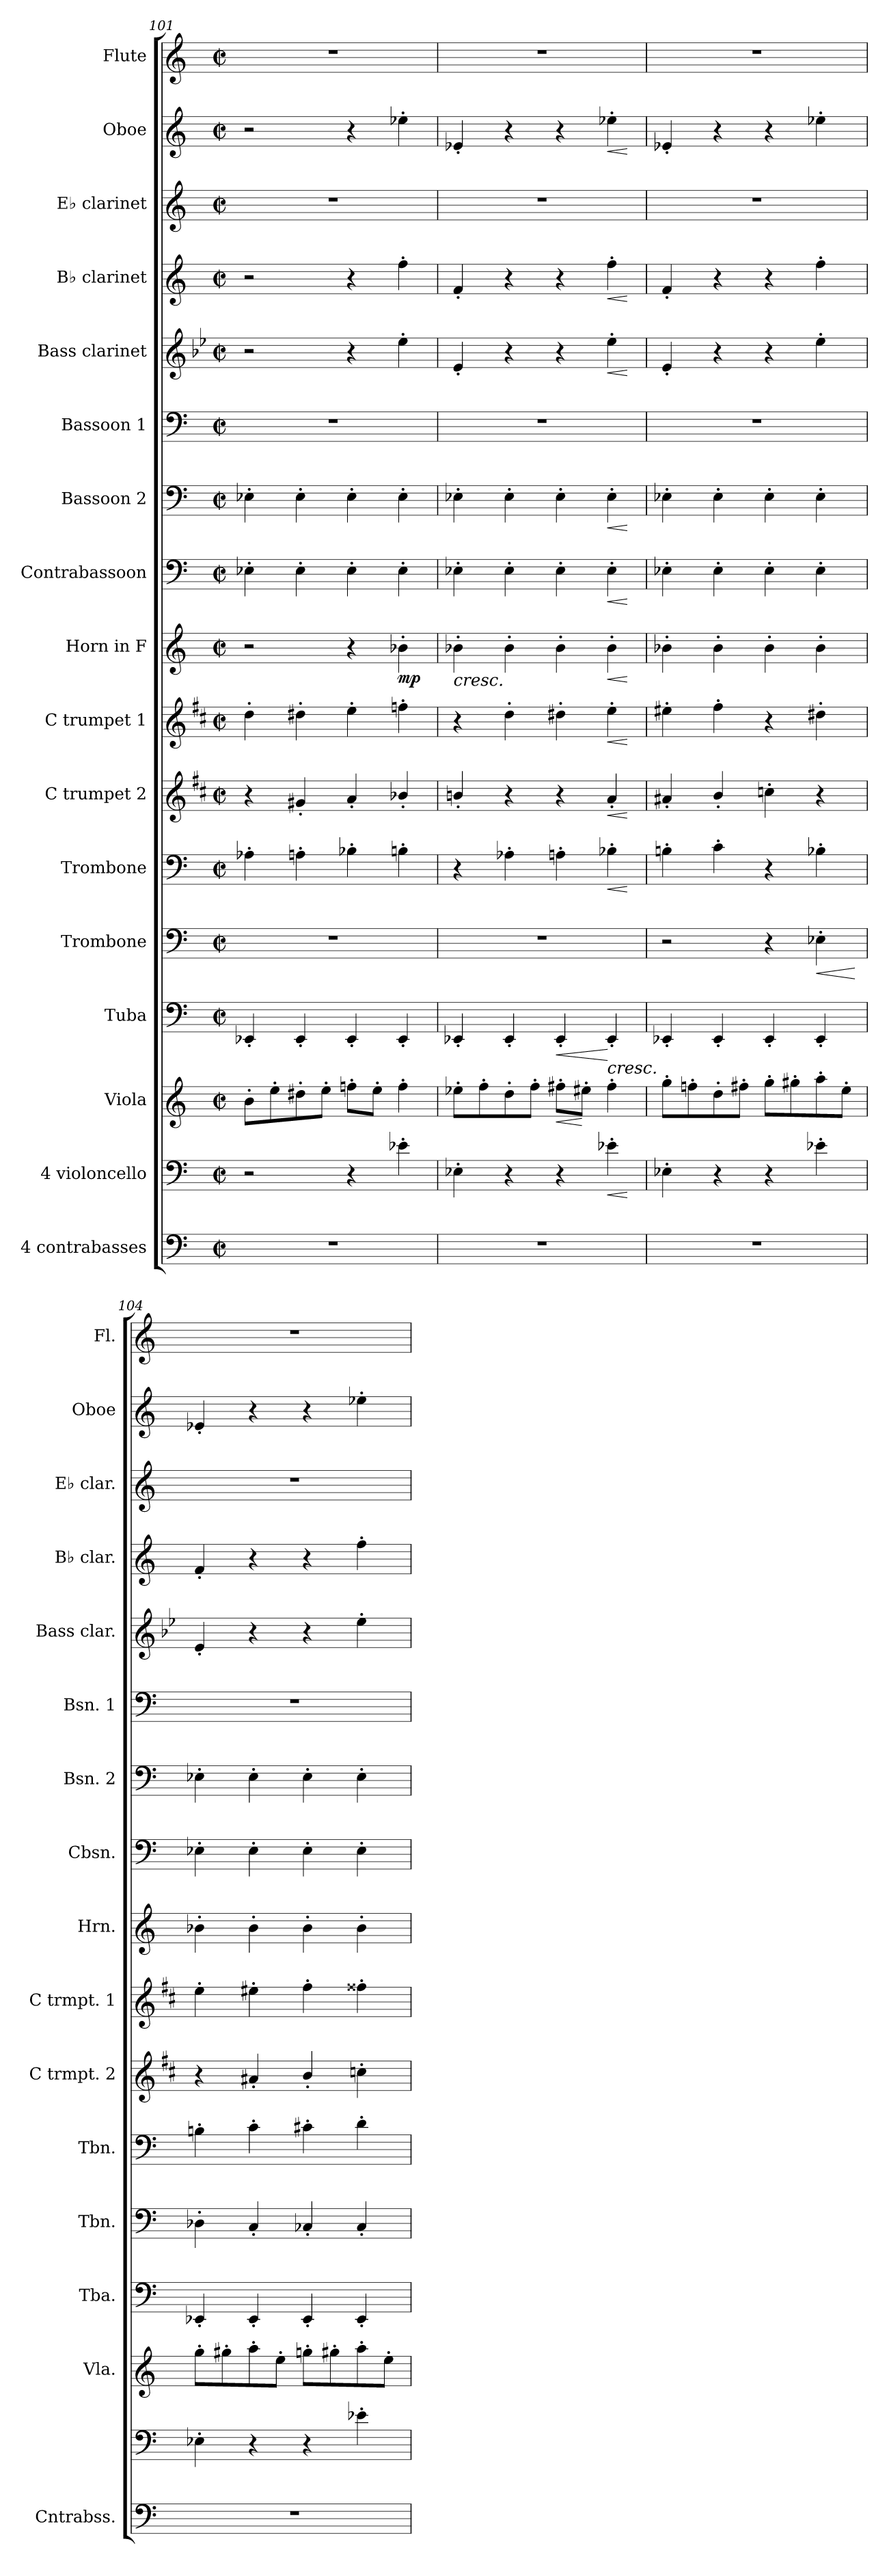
**kern	**kern	**dynam	**kern	**dynam	**kern	**dynam	**kern	**dynam	**kern	**dynam	**kern	**dynam	**kern	**dynam	**kern	**dynam	**kern	**dynam	**kern	**dynam	**kern	**kern	**dynam	**kern	**dynam	**kern	**kern	**dynam	**kern
*part17	*part16	*part16	*part15	*part15	*part14	*part14	*part13	*part13	*part12	*part12	*part11	*part11	*part10	*part10	*part9	*part9	*part8	*part8	*part7	*part7	*part6	*part5	*part5	*part4	*part4	*part3	*part2	*part2	*part1
*staff17	*staff16	*staff16	*staff15	*staff15	*staff14	*staff14	*staff13	*staff13	*staff12	*staff12	*staff11	*staff11	*staff10	*staff10	*staff9	*staff9	*staff8	*staff8	*staff7	*staff7	*staff6	*staff5	*staff5	*staff4	*staff4	*staff3	*staff2	*staff2	*staff1
*I"4 contrabasses	*I"4 violoncello	*	*I"Viola	*	*I"Tuba	*	*I"Trombone	*	*I"Trombone	*	*I"C trumpet 2	*	*I"C trumpet 1	*	*I"Horn in F	*	*I"Contrabassoon	*	*I"Bassoon 2	*	*I"Bassoon 1	*I"Bass clarinet	*	*I"B♭ clarinet	*	*I"E♭ clarinet	*I"Oboe	*	*I"Flute
*I'Cntrabss.	*	*	*I'Vla.	*	*I'Tba.	*	*I'Tbn.	*	*I'Tbn.	*	*I'C trmpt. 2	*	*I'C trmpt. 1	*	*I'Hrn.	*	*I'Cbsn.	*	*I'Bsn. 2	*	*I'Bsn. 1	*I'Bass clar.	*	*I'B♭ clar.	*	*I'E♭ clar.	*I'Oboe	*	*I'Fl.
*clefF4	*clefF4	*	*clefG2	*	*clefF4	*	*clefF4	*	*clefF4	*	*clefG2	*	*clefG2	*	*clefG2	*	*clefF4	*	*clefF4	*	*clefF4	*clefG2	*	*clefG2	*	*clefG2	*clefG2	*	*clefG2
*ITrd7c12	*	*	*	*	*	*	*	*	*	*	*ITrd1c2	*	*ITrd1c2	*	*ITrd4c7	*	*ITrd7c12	*	*	*	*	*ITrd8c14	*	*ITrd1c2	*	*ITrd1c2	*	*	*
*k[]	*k[]	*	*k[]	*	*k[]	*	*k[]	*	*k[]	*	*k[]	*	*k[]	*	*k[b-]	*	*k[]	*	*k[]	*	*k[]	*k[b-e-]	*	*k[b-e-]	*	*k[b-e-]	*k[]	*	*k[]
*M2/2	*M2/2	*	*M2/2	*	*M2/2	*	*M2/2	*	*M2/2	*	*M2/2	*	*M2/2	*	*M2/2	*	*M2/2	*	*M2/2	*	*M2/2	*M2/2	*	*M2/2	*	*M2/2	*M2/2	*	*M2/2
*met(c|)	*met(c|)	*	*met(c|)	*	*met(c|)	*	*met(c|)	*	*met(c|)	*	*met(c|)	*	*met(c|)	*	*met(c|)	*	*met(c|)	*	*met(c|)	*	*met(c|)	*met(c|)	*	*met(c|)	*	*met(c|)	*met(c|)	*	*met(c|)
=101	=101	=101	=101	=101	=101	=101	=101	=101	=101	=101	=101	=101	=101	=101	=101	=101	=101	=101	=101	=101	=101	=101	=101	=101	=101	=101	=101	=101	=101
1r	2r	.	8b'\L	.	4EE-X'/	.	1r	.	4A-X'\	.	4r	.	4cc'\	.	2r	.	4EE-X'\	.	4E-X'\	.	1r	2r	.	2r	.	1r	2r	.	1r
.	.	.	8ee'\	.	.	.	.	.	.	.	.	.	.	.	.	.	.	.	.	.	.	.	.	.	.	.	.	.	.
.	.	.	8dd#X'\	.	4EE-'/	.	.	.	4An'\	.	4f#X'/	.	4cc#X'\	.	.	.	4EE-'\	.	4E-'\	.	.	.	.	.	.	.	.	.	.
.	.	.	8ee'\J	.	.	.	.	.	.	.	.	.	.	.	.	.	.	.	.	.	.	.	.	.	.	.	.	.	.
.	4r	.	8ffn'\L	.	4EE-'/	.	.	.	4B-X'\	.	4g'/	.	4dd'\	.	4r	.	4EE-'\	.	4E-'\	.	.	4r	.	4r	.	.	4r	.	.
.	.	.	8ee'\J	.	.	.	.	.	.	.	.	.	.	.	.	.	.	.	.	.	.	.	.	.	.	.	.	.	.
!	!	!	!	!	!	!	!	!	!	!	!	!	!	!	!	!LO:DY:b	!	!	!	!	!	!	!	!	!	!	!	!	!
.	4e-X'\	.	4ff'\	.	4EE-'/	.	.	.	4Bn'\	.	4a-X'/	.	4ee-X'\	.	4e-X'\	mp	4EE-'\	.	4E-'\	.	.	4e-'\	.	4ee-'\	.	.	4ee-X'\	.	.
=102	=102	=102	=102	=102	=102	=102	=102	=102	=102	=102	=102	=102	=102	=102	=102	=102	=102	=102	=102	=102	=102	=102	=102	=102	=102	=102	=102	=102	=102
!	!	!	!	!	!	!	!	!	!	!	!	!	!	!	!LO:TX:b:i:t=cresc.	!	!	!	!	!	!	!	!	!	!	!	!	!	!
1r	4E-X'\	.	8ee-X'\L	.	4EE-X'/	.	1r	.	4r	.	4an'/	.	4r	.	4e-X'\	.	4EE-X'\	.	4E-X'\	.	1r	4E-'/	.	4e-'/	.	1r	4e-X'/	.	1r
.	.	.	8ff'\	.	.	.	.	.	.	.	.	.	.	.	.	.	.	.	.	.	.	.	.	.	.	.	.	.	.
.	4r	.	8dd'\	.	4EE-'/	.	.	.	4A-X'\	.	4r	.	4cc'\	.	4e-'\	.	4EE-'\	.	4E-'\	.	.	4r	.	4r	.	.	4r	.	.
.	.	.	8ff'\J	.	.	.	.	.	.	.	.	.	.	.	.	.	.	.	.	.	.	.	.	.	.	.	.	.	.
!	!	!	!	!LO:HP:b	!	!LO:HP:b	!	!	!	!	!	!	!	!	!	!	!	!	!	!	!	!	!	!	!	!	!	!	!
.	4r	.	8ff#X'\L	<	4EE-'/	<	.	.	4An'\	.	4r	.	4cc#X'\	.	4e-'\	.	4EE-'\	.	4E-'\	.	.	4r	.	4r	.	.	4r	.	.
.	.	.	8ee#X'\J	[	.	.	.	.	.	.	.	.	.	.	.	.	.	.	.	.	.	.	.	.	.	.	.	.	.
!	!	!	!LO:TX:a:i:t=cresc.	!	!	!	!	!	!	!	!	!	!	!	!	!	!	!	!	!	!	!	!	!	!	!	!	!	!
!	!	!LO:HP:b	!	!	!	!	!	!	!	!LO:HP:b	!	!LO:HP:b	!	!LO:HP:b	!	!LO:HP:b	!	!LO:HP:b	!	!LO:HP:b	!	!	!LO:HP:b	!	!LO:HP:b	!	!	!LO:HP:b	!
.	4e-X'\	<	4ff#'\	.	4EE-'/	[	.	.	4B-X'\	<	4g'/	<	4dd'\	<	4e-'\	<	4EE-'\	<	4E-'\	<	.	4e-'\	<	4ee-'\	<	.	4ee-X'\	<	.
.	.	[	.	.	.	.	.	.	.	[	.	[	.	[	.	[	.	[	.	[	.	.	[	.	[	.	.	[	.
!!LO:PB:g=z
=103	=103	=103	=103	=103	=103	=103	=103	=103	=103	=103	=103	=103	=103	=103	=103	=103	=103	=103	=103	=103	=103	=103	=103	=103	=103	=103	=103	=103	=103
1r	4E-X'\	.	8gg'\L	.	4EE-X'/	.	2r	.	4Bn'\	.	4g#X'/	.	4dd#X'\	.	4e-X'\	.	4EE-X'\	.	4E-X'\	.	1r	4E-'/	.	4e-'/	.	1r	4e-X'/	.	1r
.	.	.	8ffn'\	.	.	.	.	.	.	.	.	.	.	.	.	.	.	.	.	.	.	.	.	.	.	.	.	.	.
.	4r	.	8dd'\	.	4EE-'/	.	.	.	4c'\	.	4a'/	.	4ee'\	.	4e-'\	.	4EE-'\	.	4E-'\	.	.	4r	.	4r	.	.	4r	.	.
.	.	.	8ff#X'\J	.	.	.	.	.	.	.	.	.	.	.	.	.	.	.	.	.	.	.	.	.	.	.	.	.	.
.	4r	.	8gg'\L	.	4EE-'/	.	4r	.	4r	.	4b-X'\	.	4r	.	4e-'\	.	4EE-'\	.	4E-'\	.	.	4r	.	4r	.	.	4r	.	.
.	.	.	8gg#X'\	.	.	.	.	.	.	.	.	.	.	.	.	.	.	.	.	.	.	.	.	.	.	.	.	.	.
!	!	!	!	!	!	!	!	!LO:HP:b	!	!	!	!	!	!	!	!	!	!	!	!	!	!	!	!	!	!	!	!	!
.	4e-X'\	.	8aa'\	.	4EE-'/	.	4E-X'\	<	4B-X'\	.	4r	.	4cc#X'\	.	4e-'\	.	4EE-'\	.	4E-'\	.	.	4e-'\	.	4ee-'\	.	.	4ee-X'\	.	.
.	.	.	8ee'\J	.	.	.	.	.	.	.	.	.	.	.	.	.	.	.	.	.	.	.	.	.	.	.	.	.	.
.	.	.	.	.	.	.	.	[	.	.	.	.	.	.	.	.	.	.	.	.	.	.	.	.	.	.	.	.	.
=104	=104	=104	=104	=104	=104	=104	=104	=104	=104	=104	=104	=104	=104	=104	=104	=104	=104	=104	=104	=104	=104	=104	=104	=104	=104	=104	=104	=104	=104
1r	4E-X'\	.	8gg'\L	.	4EE-X'/	.	4D-X'\	.	4Bn'\	.	4r	.	4dd'\	.	4e-X'\	.	4EE-X'\	.	4E-X'\	.	1r	4E-'/	.	4e-'/	.	1r	4e-X'/	.	1r
.	.	.	8gg#X'\	.	.	.	.	.	.	.	.	.	.	.	.	.	.	.	.	.	.	.	.	.	.	.	.	.	.
.	4r	.	8aa'\	.	4EE-'/	.	4C'/	.	4c'\	.	4g#X'/	.	4dd#X'\	.	4e-'\	.	4EE-'\	.	4E-'\	.	.	4r	.	4r	.	.	4r	.	.
.	.	.	8ee'\J	.	.	.	.	.	.	.	.	.	.	.	.	.	.	.	.	.	.	.	.	.	.	.	.	.	.
.	4r	.	8ggn'\L	.	4EE-'/	.	4C-X'/	.	4c#X'\	.	4a'/	.	4ee'\	.	4e-'\	.	4EE-'\	.	4E-'\	.	.	4r	.	4r	.	.	4r	.	.
.	.	.	8gg#X'\	.	.	.	.	.	.	.	.	.	.	.	.	.	.	.	.	.	.	.	.	.	.	.	.	.	.
.	4e-X'\	.	8aa'\	.	4EE-'/	.	4C-'/	.	4d'\	.	4b-X'\	.	4ee#X'\	.	4e-'\	.	4EE-'\	.	4E-'\	.	.	4e-'\	.	4ee-'\	.	.	4ee-X'\	.	.
.	.	.	8ee'\J	.	.	.	.	.	.	.	.	.	.	.	.	.	.	.	.	.	.	.	.	.	.	.	.	.	.
=	=	=	=	=	=	=	=	=	=	=	=	=	=	=	=	=	=	=	=	=	=	=	=	=	=	=	=	=	=
*-	*-	*-	*-	*-	*-	*-	*-	*-	*-	*-	*-	*-	*-	*-	*-	*-	*-	*-	*-	*-	*-	*-	*-	*-	*-	*-	*-	*-	*-
